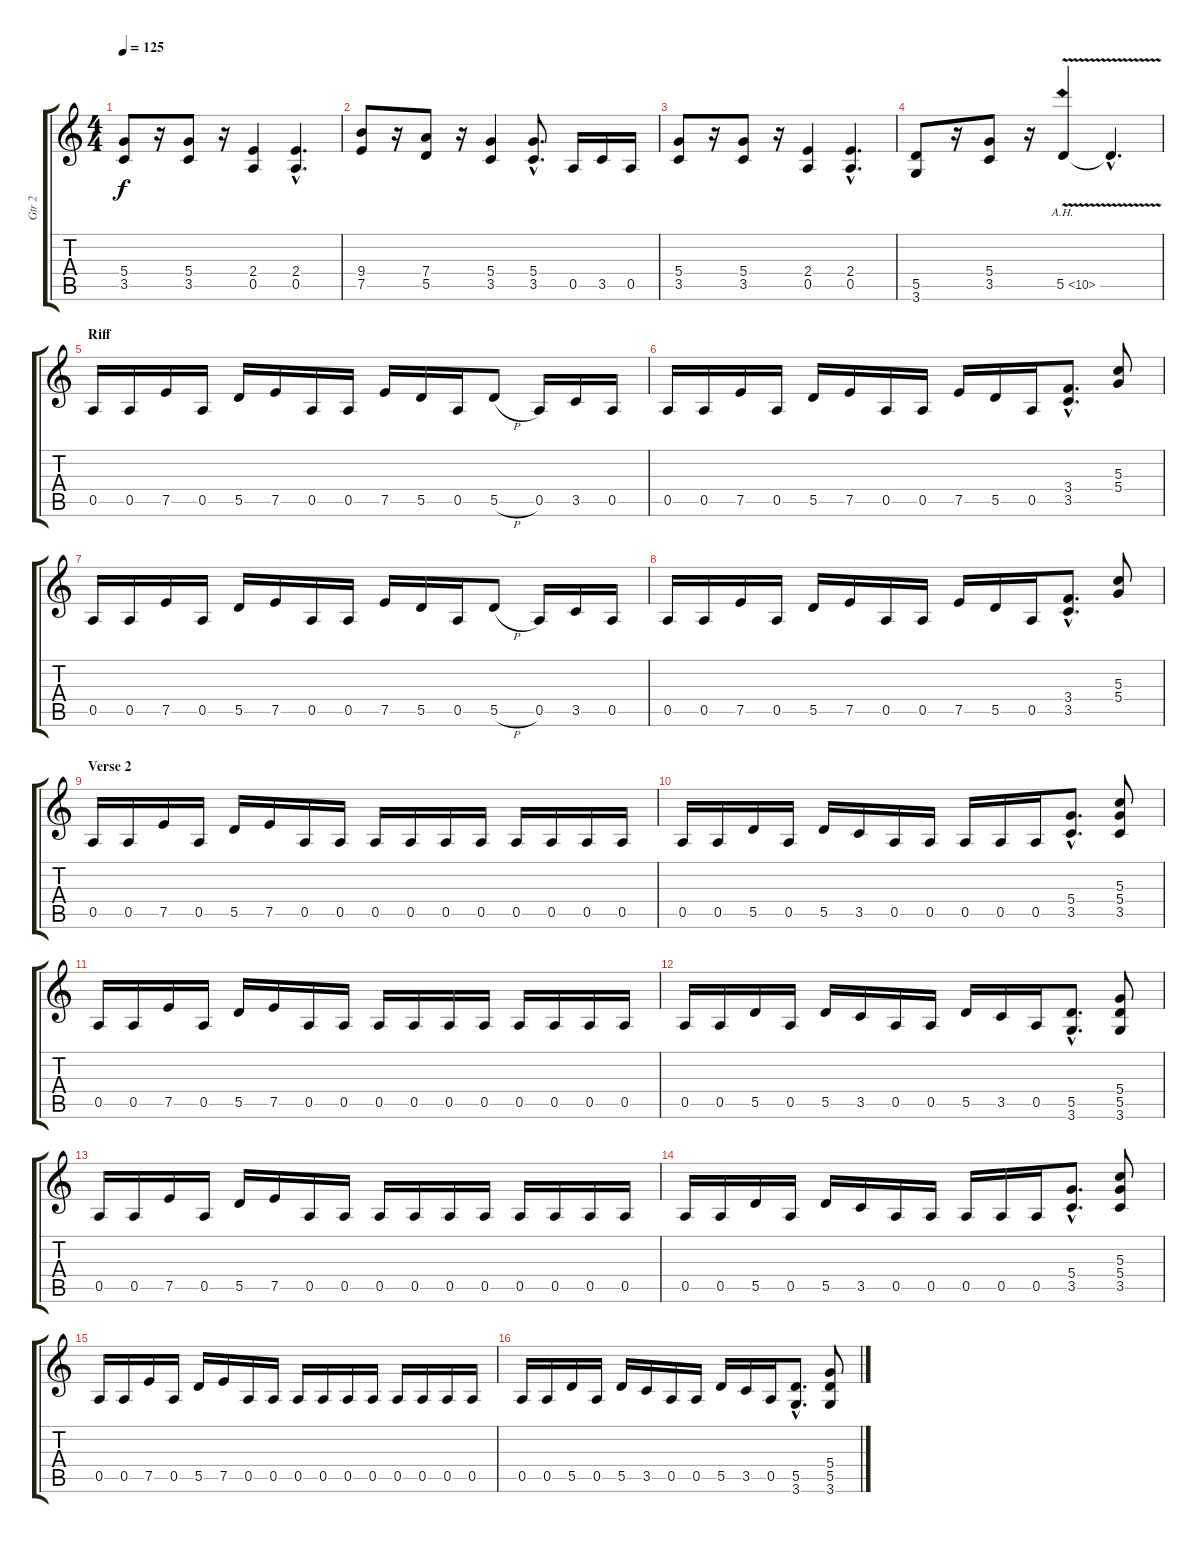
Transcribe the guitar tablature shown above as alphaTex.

\track ("Gtr 2" "Gtr 2") {instrument distortionguitar}
\staff {score tabs}
\tuning (E4 B3 G3 D3 A2 E2) {hide}
\ts (4 4)
\tempo 125
\clef g2
\ks c
(5.4 3.5).8{dy f} r.16 (5.4 3.5).8 r.16 (2.4 0.5).4 (2.4{hac} 0.5{hac}).4{d} |
(9.4 7.5).8 r.16 (7.4 5.5).8 r.16 (5.4 3.5).4 (5.4{hac} 3.5{hac}).8{d} 0.5.16 3.5.16 0.5.16 |
(5.4 3.5).8 r.16 (5.4 3.5).8 r.16 (2.4 0.5).4 (2.4{hac} 0.5{hac}).4{d} |
(5.5 3.6).8 r.16 (5.4 3.5).8 r.16 5.5{ah 5 v}.4 5.5{hac t}.4{d} |
\section ("" "Riff")
0.5.16 0.5.16 7.5.16 0.5.16 5.5.16 7.5.16 0.5.16 0.5.16 7.5.16 5.5.16 0.5.16 5.5{h}.8 0.5.16 3.5.16 0.5.16 |
0.5.16 0.5.16 7.5.16 0.5.16 5.5.16 7.5.16 0.5.16 0.5.16 7.5.16 5.5.16 0.5.16 (3.4{hac} 3.5{hac}).8{d} (5.3 5.4).8 |
0.5.16 0.5.16 7.5.16 0.5.16 5.5.16 7.5.16 0.5.16 0.5.16 7.5.16 5.5.16 0.5.16 5.5{h}.8 0.5.16 3.5.16 0.5.16 |
0.5.16 0.5.16 7.5.16 0.5.16 5.5.16 7.5.16 0.5.16 0.5.16 7.5.16 5.5.16 0.5.16 (3.4{hac} 3.5{hac}).8{d} (5.3 5.4).8 |
\section ("" "Verse 2")
0.5.16 0.5.16 7.5.16 0.5.16 5.5.16 7.5.16 0.5.16 0.5.16 0.5.16 0.5.16 0.5.16 0.5.16 0.5.16 0.5.16 0.5.16 0.5.16 |
0.5.16 0.5.16 5.5.16 0.5.16 5.5.16 3.5.16 0.5.16 0.5.16 0.5.16 0.5.16 0.5.16 (5.4{hac} 3.5{hac}).8{d} (5.3 5.4 3.5).8 |
0.5.16 0.5.16 7.5.16 0.5.16 5.5.16 7.5.16 0.5.16 0.5.16 0.5.16 0.5.16 0.5.16 0.5.16 0.5.16 0.5.16 0.5.16 0.5.16 |
0.5.16 0.5.16 5.5.16 0.5.16 5.5.16 3.5.16 0.5.16 0.5.16 5.5.16 3.5.16 0.5.16 (5.5{hac} 3.6{hac}).8{d} (5.4 5.5 3.6).8 |
0.5.16 0.5.16 7.5.16 0.5.16 5.5.16 7.5.16 0.5.16 0.5.16 0.5.16 0.5.16 0.5.16 0.5.16 0.5.16 0.5.16 0.5.16 0.5.16 |
0.5.16 0.5.16 5.5.16 0.5.16 5.5.16 3.5.16 0.5.16 0.5.16 0.5.16 0.5.16 0.5.16 (5.4{hac} 3.5{hac}).8{d} (5.3 5.4 3.5).8 |
0.5.16 0.5.16 7.5.16 0.5.16 5.5.16 7.5.16 0.5.16 0.5.16 0.5.16 0.5.16 0.5.16 0.5.16 0.5.16 0.5.16 0.5.16 0.5.16 |
0.5.16 0.5.16 5.5.16 0.5.16 5.5.16 3.5.16 0.5.16 0.5.16 5.5.16 3.5.16 0.5.16 (5.5{hac} 3.6{hac}).8{d} (5.4 5.5 3.6).8
